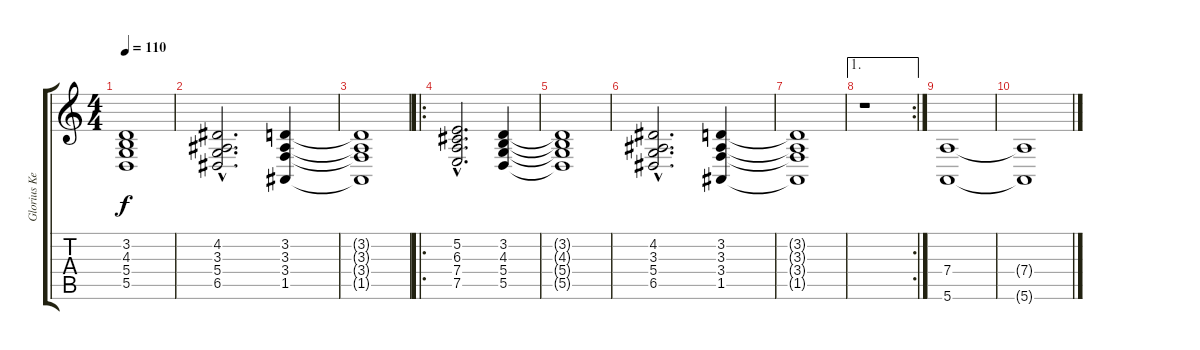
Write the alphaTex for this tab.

\track ("Glorius Keys" "Glorius Ke") {instrument drawbarorgan}
\staff {score tabs}
\tuning (E4 B3 G3 D3 A2 E2) {hide}
\ts (4 4)
\tempo 110
\clef g2
\ks c
(3.2{t} 4.3{t} 5.4{t} 5.5{t}).1{dy f} |
(4.2{hac} 3.3{hac} 5.4{hac} 6.5{hac}).2{d} (3.2 3.3 3.4 1.5).4 |
(3.2{t} 3.3{t} 3.4{t} 1.5{t}).1 |
\ro
(5.2{hac} 6.3{hac} 7.4{hac} 7.5{hac}).2{d instrument stringensemble1} (3.2 4.3 5.4 5.5).4 |
(3.2{t} 4.3{t} 5.4{t} 5.5{t}).1 |
(4.2{hac} 3.3{hac} 5.4{hac} 6.5{hac}).2{d} (3.2 3.3 3.4 1.5).4 |
(3.2{t} 3.3{t} 3.4{t} 1.5{t}).1 |
\ae 1
\rc 2
r.1 |
(7.4 5.6).1 |
(7.4{t} 5.6{t}).1
